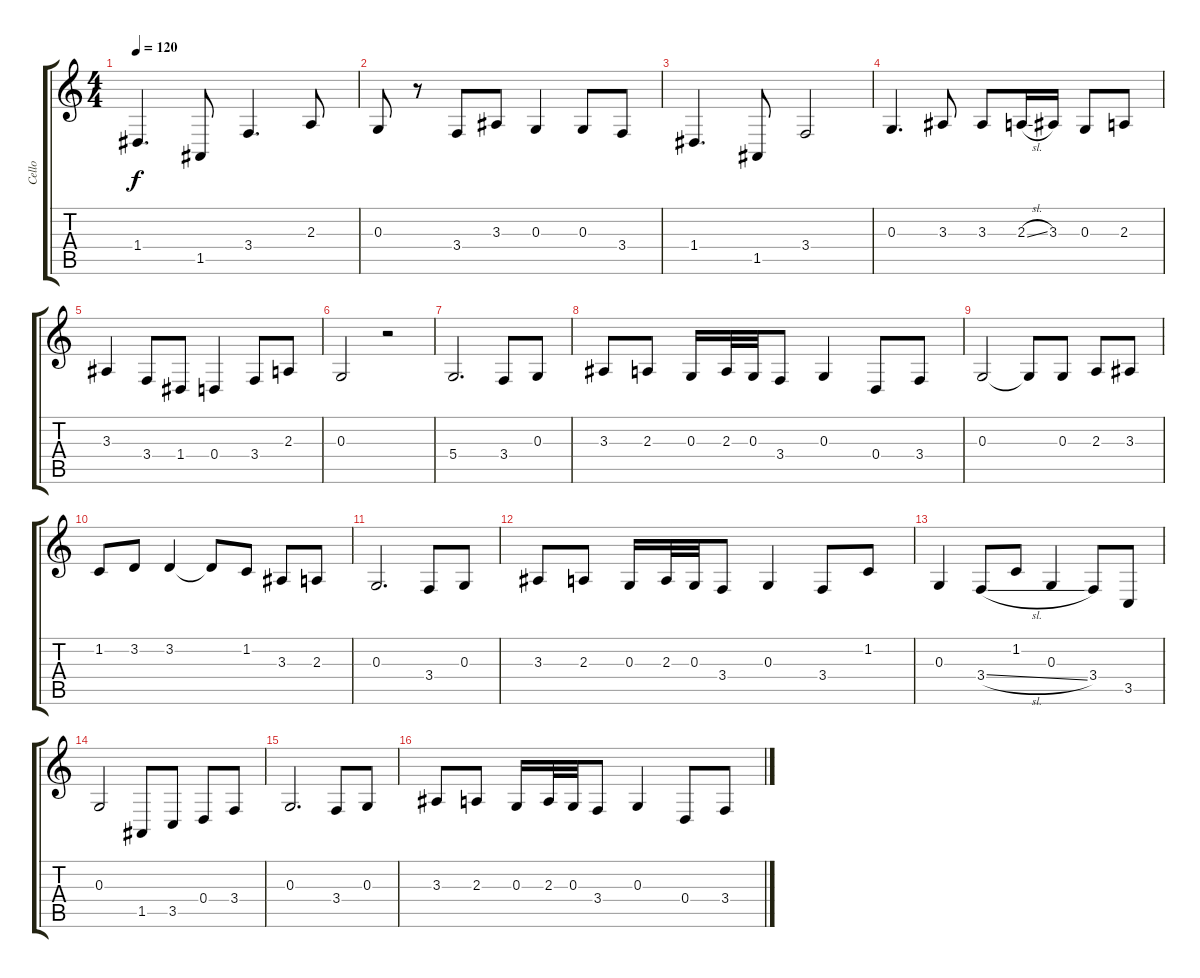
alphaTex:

\track ("Cello" "Cello") {instrument stringensemble1}
\staff {score tabs}
\tuning (E4 B3 G3 D3 A2 E2) {hide}
\ts (4 4)
\tempo 120
\clef g2
\ks c
1.4.4{d dy f} 1.5.8 3.4.4{d} 2.3.8 |
0.3.8 r.8 3.4.8 3.3.8 0.3.4 0.3.8 3.4.8 |
1.4.4{d} 1.5.8 3.4.2 |
0.3.4{d} 3.3.8 3.3.8 2.3{sl}.16 3.3.16 0.3.8 2.3.8 |
3.3.4 3.4.8 1.4.8 0.4.4 3.4.8 2.3.8 |
0.3.2 r.2 |
5.4.2{d volume 10} 3.4.8 0.3.8 |
3.3.8 2.3.8 0.3.16 2.3.32 0.3.32 3.4.8 0.3.4 0.4.8 3.4.8 |
0.3.2 0.3{t}.8 0.3.8 2.3.8 3.3.8 |
1.2.8 3.2.8 3.2.4 3.2{t}.8 1.2.8 3.3.8 2.3.8 |
0.3.2{d} 3.4.8 0.3.8 |
3.3.8 2.3.8 0.3.16 2.3.32 0.3.32 3.4.8 0.3.4 3.4.8 1.2.8 |
0.3.4 3.4{sl}.8 1.2.8 0.3.4 3.4.8 3.5.8 |
0.3.2 1.5.8 3.5.8 0.4.8 3.4.8 |
0.3.2{d} 3.4.8 0.3.8 |
3.3.8 2.3.8 0.3.16 2.3.32 0.3.32 3.4.8 0.3.4 0.4.8 3.4.8
